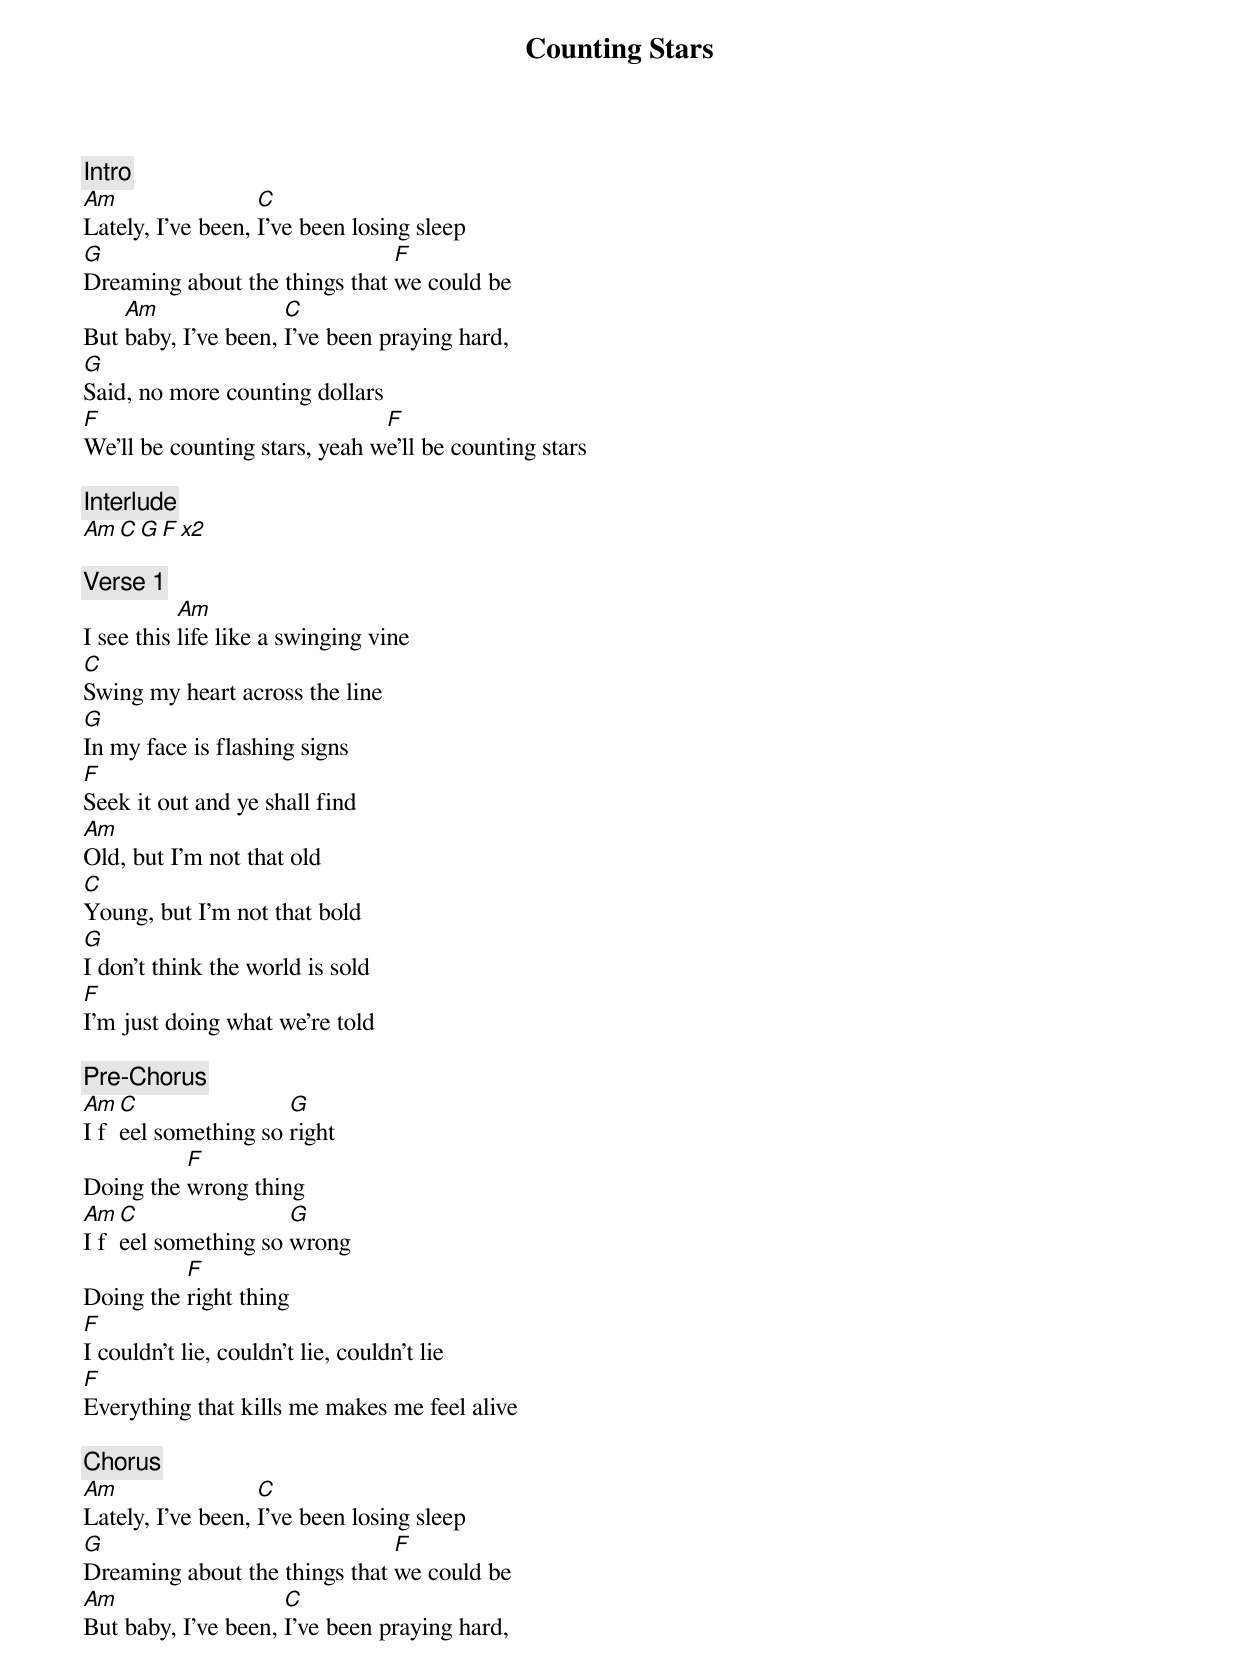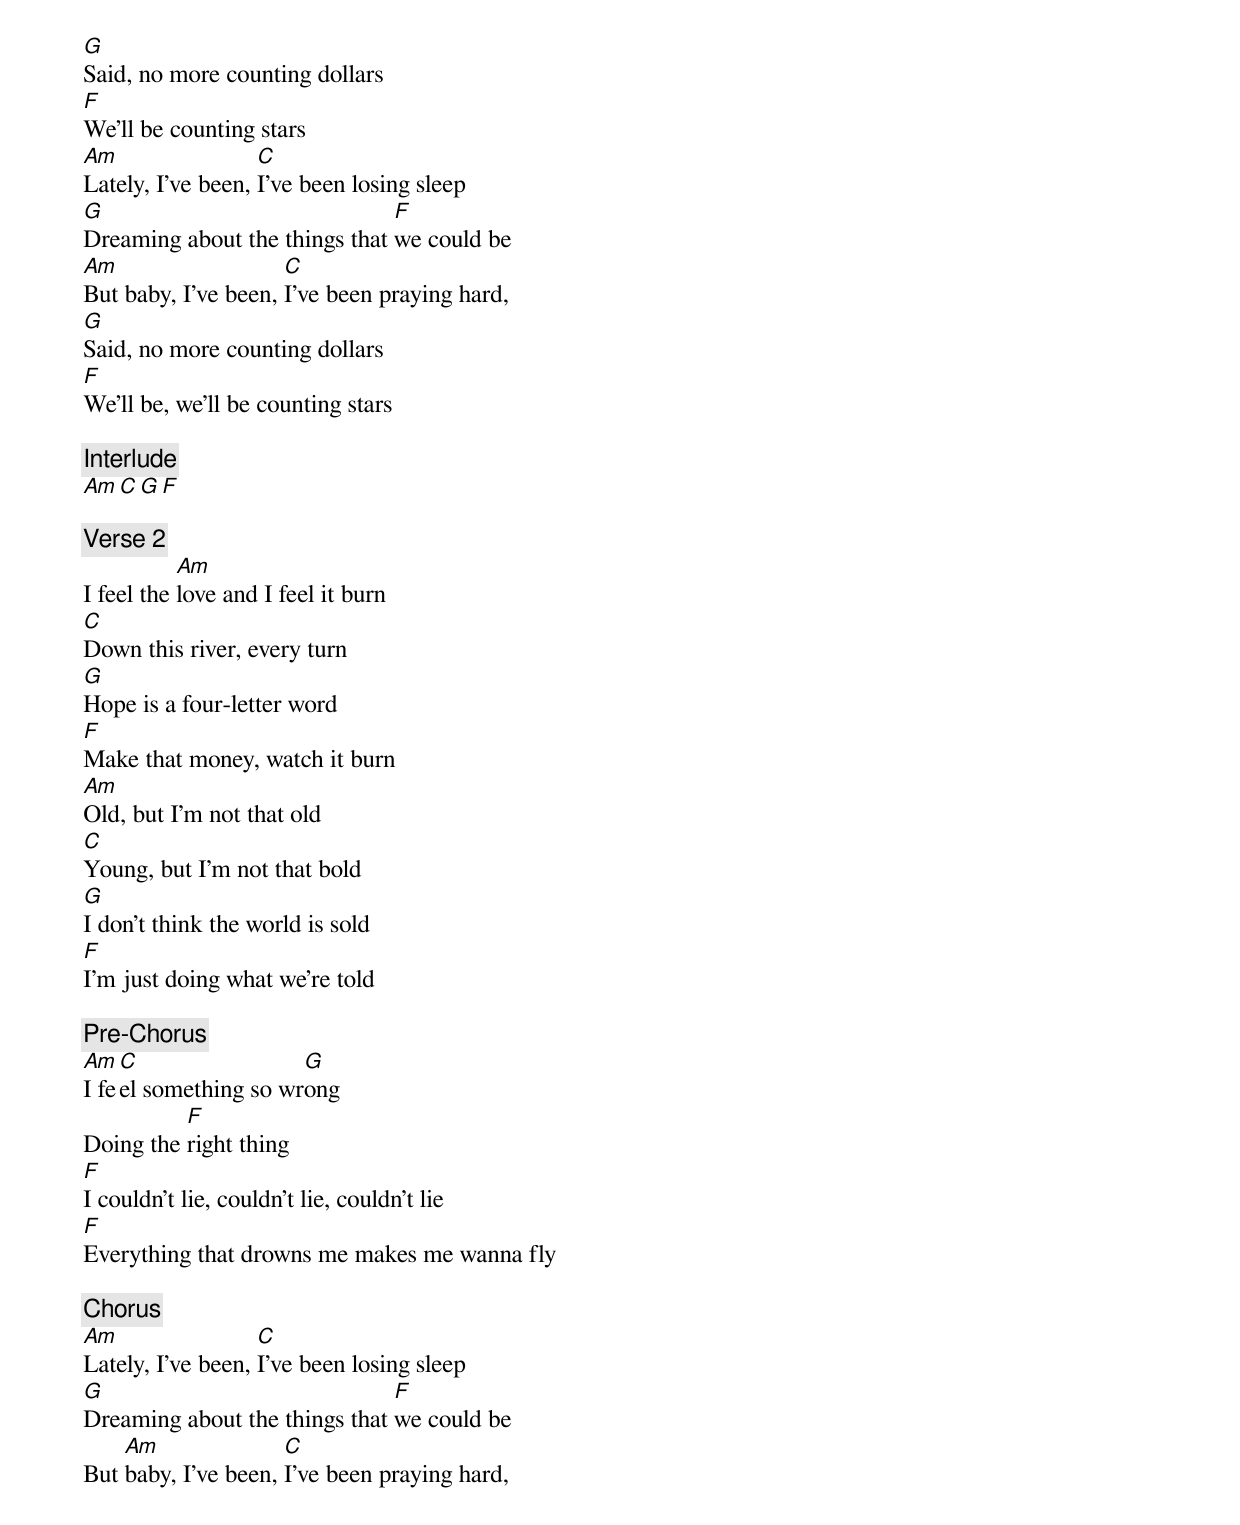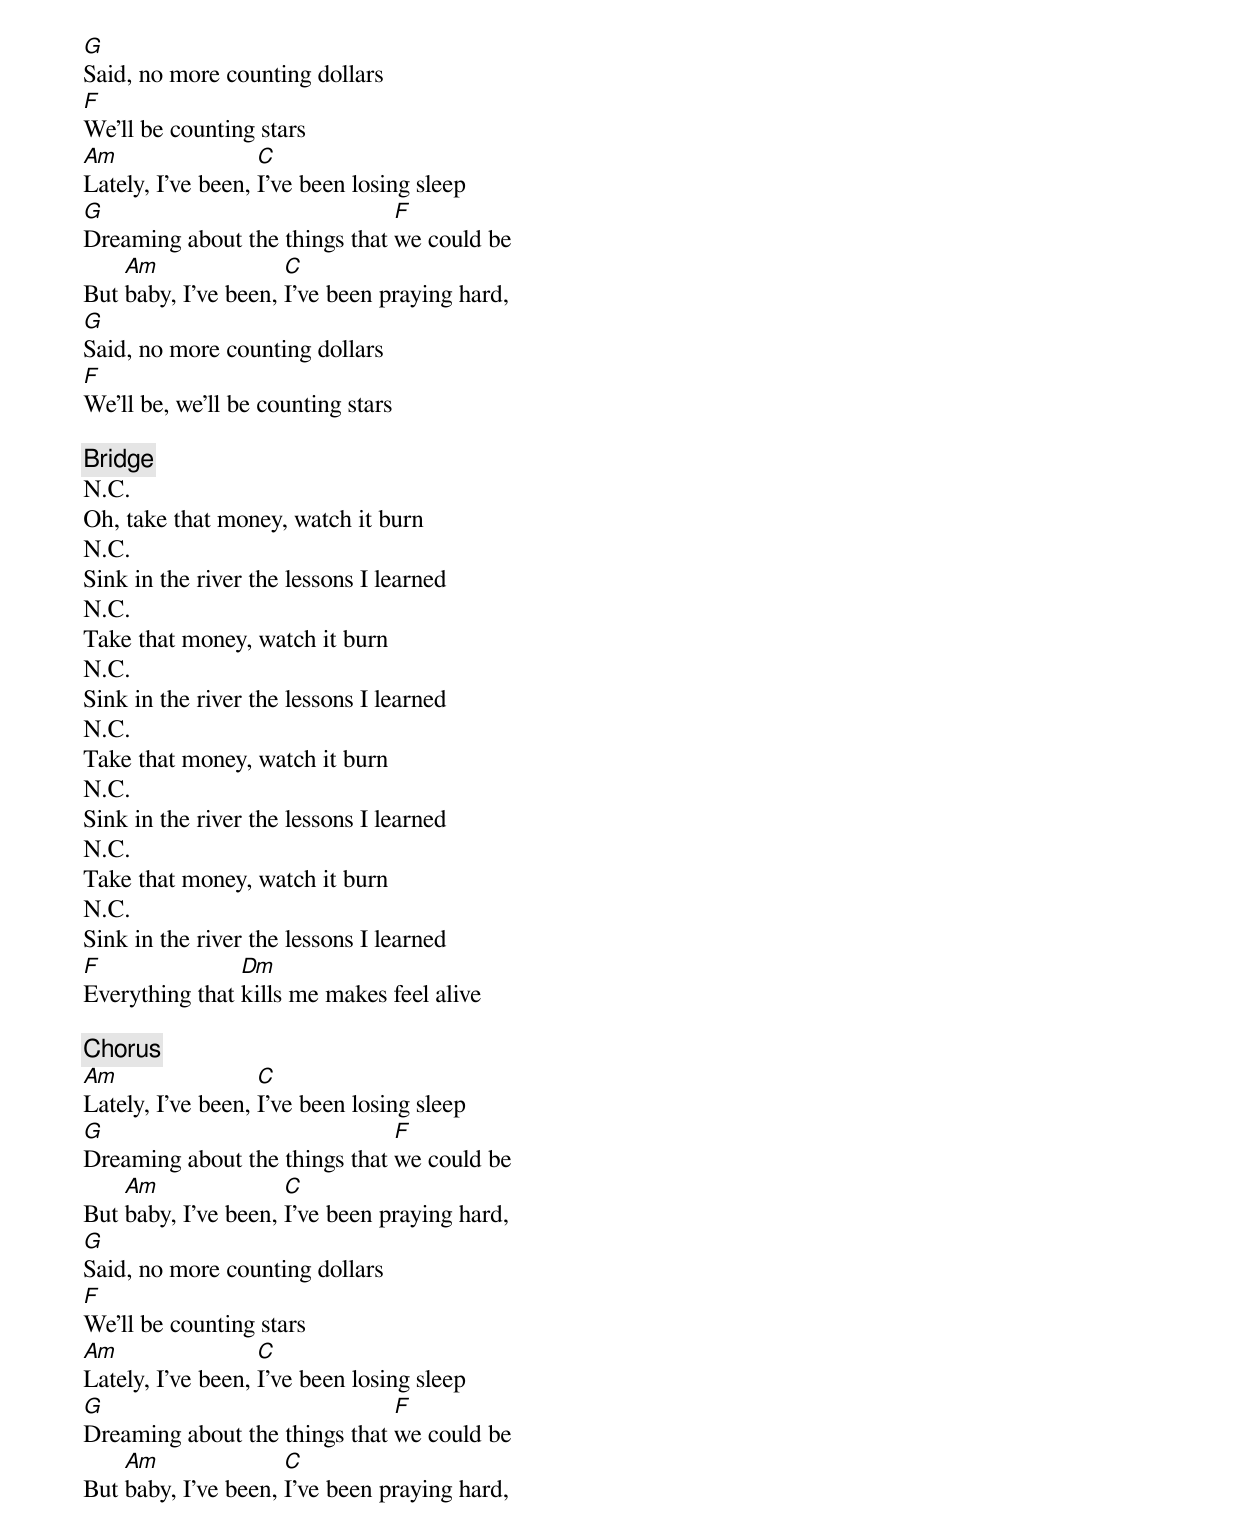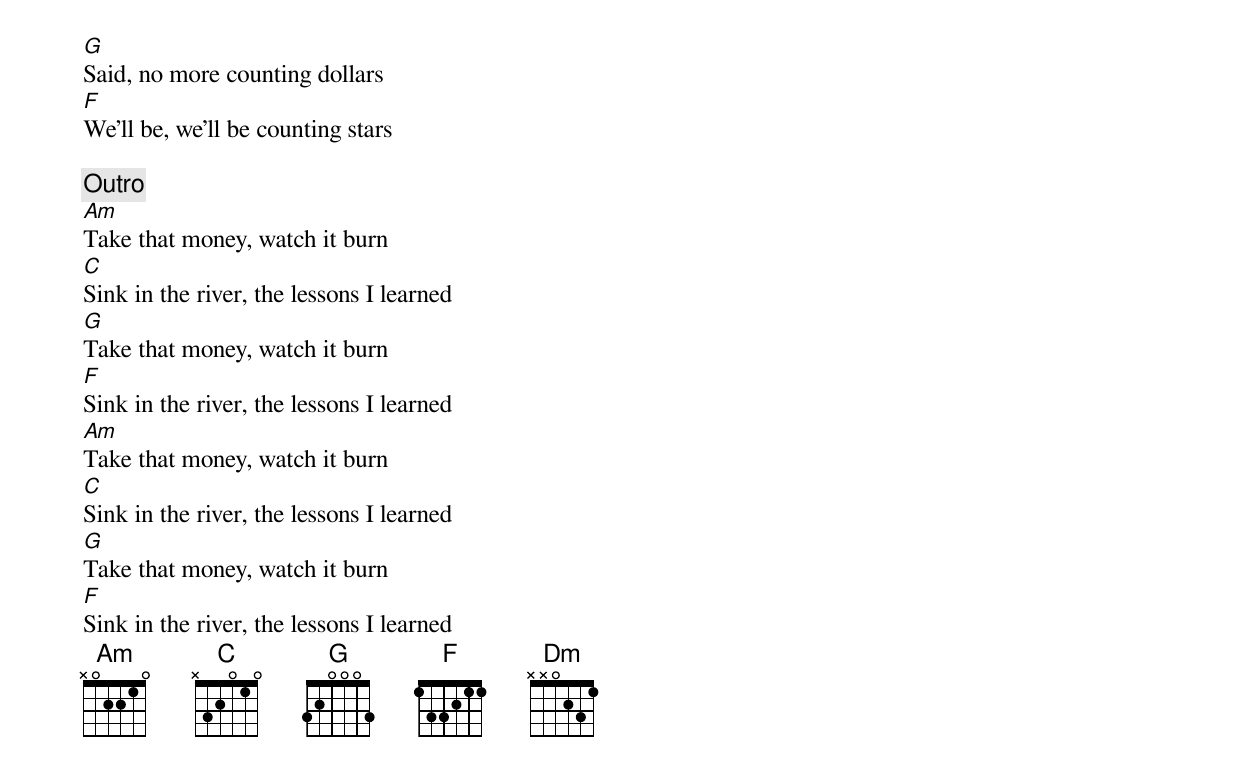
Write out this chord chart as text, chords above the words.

Counting Stars

[Intro]
Am                 C
Lately, I've been, I've been losing sleep
G                              F
Dreaming about the things that we could be
    Am               C
But baby, I've been, I've been praying hard,
G
Said, no more counting dollars
F                              F
We'll be counting stars, yeah we'll be counting stars

[Interlude]
Am  C  G  F  x2

[Verse 1]
           Am
I see this life like a swinging vine
C
Swing my heart across the line
G
In my face is flashing signs
F
Seek it out and ye shall find
Am
Old, but I'm not that old
C
Young, but I'm not that bold
G
I don't think the world is sold
F
I'm just doing what we're told

[Pre-Chorus]
Am C                G
I feel something so right
          F
Doing the wrong thing
Am C                G
I feel something so wrong
          F
Doing the right thing
F
I couldn't lie, couldn't lie, couldn't lie
F
Everything that kills me makes me feel alive

[Chorus]
Am                 C
Lately, I've been, I've been losing sleep
G                              F
Dreaming about the things that we could be
Am                   C
But baby, I've been, I've been praying hard,
G
Said, no more counting dollars
F
We'll be counting stars
Am                 C
Lately, I've been, I've been losing sleep
G                              F
Dreaming about the things that we could be
Am                   C
But baby, I've been, I've been praying hard,
G
Said, no more counting dollars
F
We'll be, we'll be counting stars

[Interlude]
Am  C  G  F

[Verse 2]
           Am
I feel the love and I feel it burn
C
Down this river, every turn
G
Hope is a four-letter word
F
Make that money, watch it burn
Am
Old, but I'm not that old
C
Young, but I'm not that bold
G
I don't think the world is sold
F
I'm just doing what we're told

[Pre-Chorus]
Am  C                 G
I feel something so wrong
          F
Doing the right thing
F
I couldn't lie, couldn't lie, couldn't lie
F
Everything that drowns me makes me wanna fly

[Chorus]
Am                 C
Lately, I've been, I've been losing sleep
G                              F
Dreaming about the things that we could be
    Am               C
But baby, I've been, I've been praying hard,
G
Said, no more counting dollars
F
We'll be counting stars
Am                 C
Lately, I've been, I've been losing sleep
G                              F
Dreaming about the things that we could be
    Am               C
But baby, I've been, I've been praying hard,
G
Said, no more counting dollars
F
We'll be, we'll be counting stars

[Bridge]
N.C.
Oh, take that money, watch it burn
N.C.
Sink in the river the lessons I learned
N.C.
Take that money, watch it burn
N.C.
Sink in the river the lessons I learned
N.C.
Take that money, watch it burn
N.C.
Sink in the river the lessons I learned
N.C.
Take that money, watch it burn
N.C.
Sink in the river the lessons I learned
F               Dm
Everything that kills me makes feel alive

[Chorus]
Am                 C
Lately, I've been, I've been losing sleep
G                              F
Dreaming about the things that we could be
    Am               C
But baby, I've been, I've been praying hard,
G
Said, no more counting dollars
F
We'll be counting stars
Am                 C
Lately, I've been, I've been losing sleep
G                              F
Dreaming about the things that we could be
    Am               C
But baby, I've been, I've been praying hard,
G
Said, no more counting dollars
F
We'll be, we'll be counting stars

[Outro]
Am
Take that money, watch it burn
C
Sink in the river, the lessons I learned
G
Take that money, watch it burn
F
Sink in the river, the lessons I learned
Am
Take that money, watch it burn
C
Sink in the river, the lessons I learned
G
Take that money, watch it burn
F
Sink in the river, the lessons I learned
